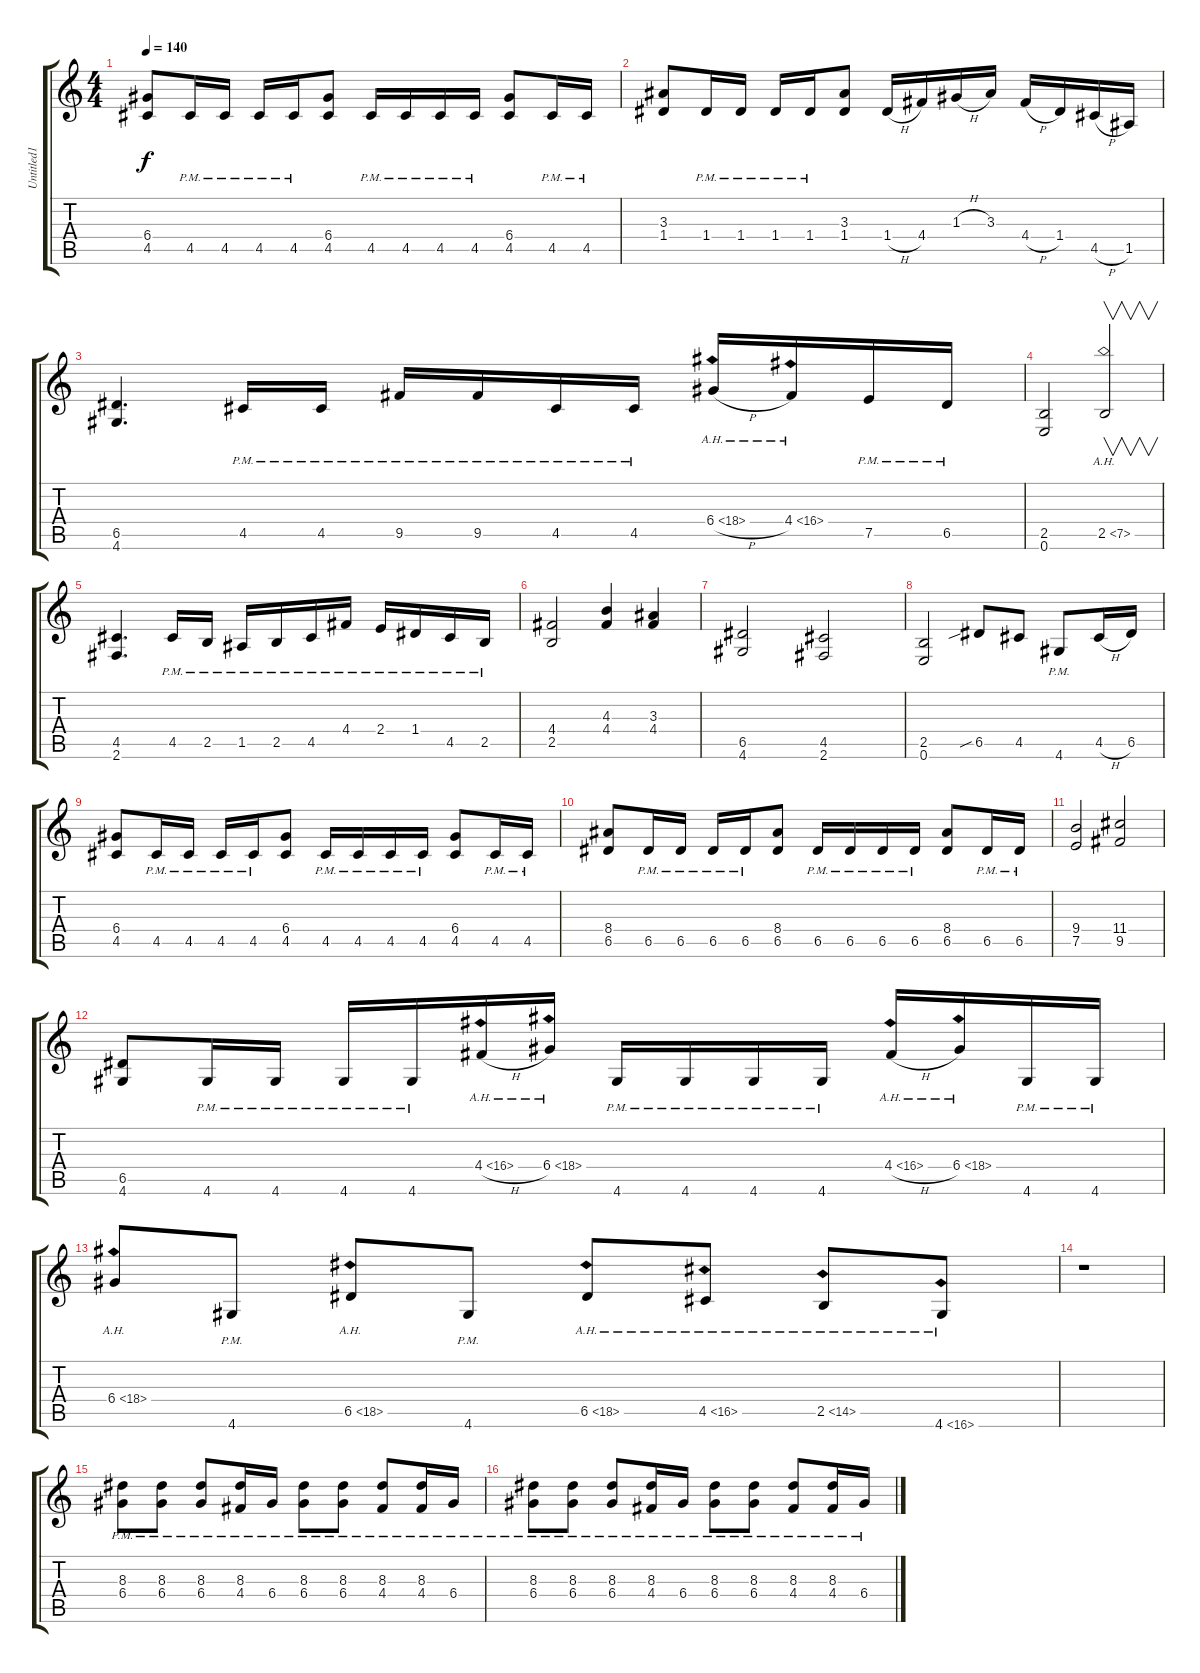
\track ("Untitled1" "Untitled1") {instrument distortionguitar}
\staff {score tabs}
\tuning (E4 B3 G3 D3 A2 E2) {hide}
\ts (4 4)
\tempo 140
\clef g2
\ks c
(6.4 4.5).8{dy f} 4.5{pm}.16 4.5{pm}.16 4.5{pm}.16 4.5{pm}.16 (6.4 4.5).8 4.5{pm}.16 4.5{pm}.16 4.5{pm}.16 4.5{pm}.16 (6.4 4.5).8 4.5{pm}.16 4.5{pm}.16 |
(3.3 1.4).8 1.4{pm}.16 1.4{pm}.16 1.4{pm}.16 1.4{pm}.16 (3.3 1.4).8 1.4{h}.16 4.4.16 1.3{h}.16 3.3.16 4.4{h}.16 1.4.16 4.5{h}.16 1.5.16 |
(6.5 4.6).4{d} 4.5{pm}.16 4.5{pm}.16 9.5{pm}.16 9.5{pm}.16 4.5{pm}.16 4.5{pm}.16 6.4{ah 12 h}.16 4.4{ah 12}.16 7.5{pm}.16 6.5{pm}.16 |
(2.5 0.6).2 2.5{ah 5}.2{v} |
(4.5 2.6).4{d} 4.5{pm}.16 2.5{pm}.16 1.5{pm}.16 2.5{pm}.16 4.5{pm}.16 4.4{pm}.16 2.4{pm}.16 1.4{pm}.16 4.5{pm}.16 2.5{pm}.16 |
(4.4 2.5).2 (4.3 4.4).4 (3.3 4.4).4 |
(6.5 4.6).2 (4.5 2.6).2 |
(2.5 0.6).2 6.5{sib}.8 4.5.8 4.6{pm}.8 4.5{h}.16 6.5.16 |
(6.4 4.5).8 4.5{pm}.16 4.5{pm}.16 4.5{pm}.16 4.5{pm}.16 (6.4 4.5).8 4.5{pm}.16 4.5{pm}.16 4.5{pm}.16 4.5{pm}.16 (6.4 4.5).8 4.5{pm}.16 4.5{pm}.16 |
(8.4 6.5).8 6.5{pm}.16 6.5{pm}.16 6.5{pm}.16 6.5{pm}.16 (8.4 6.5).8 6.5{pm}.16 6.5{pm}.16 6.5{pm}.16 6.5{pm}.16 (8.4 6.5).8 6.5{pm}.16 6.5{pm}.16 |
(9.4 7.5).2 (11.4 9.5).2 |
(6.5 4.6).8 4.6{pm}.16 4.6{pm}.16 4.6{pm}.16 4.6{pm}.16 4.4{ah 12 h}.16 6.4{ah 12}.16 4.6{pm}.16 4.6{pm}.16 4.6{pm}.16 4.6{pm}.16 4.4{ah 12 h}.16 6.4{ah 12}.16 4.6{pm}.16 4.6{pm}.16 |
6.4{ah 12}.8 4.6{pm}.8 6.5{ah 12}.8 4.6{pm}.8 6.5{ah 12}.8 4.5{ah 12}.8 2.5{ah 12}.8 4.6{ah 12}.8 |
r.1 |
(8.3{pm} 6.4{pm}).8 (8.3{pm} 6.4{pm}).8 (8.3{pm} 6.4{pm}).8 (8.3{pm} 4.4{pm}).16 6.4{pm}.16 (8.3{pm} 6.4{pm}).8 (8.3{pm} 6.4{pm}).8 (8.3{pm} 4.4{pm}).8 (8.3{pm} 4.4{pm}).16 6.4{pm}.16 |
(8.3{pm} 6.4{pm}).8 (8.3{pm} 6.4{pm}).8 (8.3{pm} 6.4{pm}).8 (8.3{pm} 4.4{pm}).16 6.4{pm}.16 (8.3{pm} 6.4{pm}).8 (8.3{pm} 6.4{pm}).8 (8.3{pm} 4.4{pm}).8 (8.3{pm} 4.4{pm}).16 6.4{pm}.16
